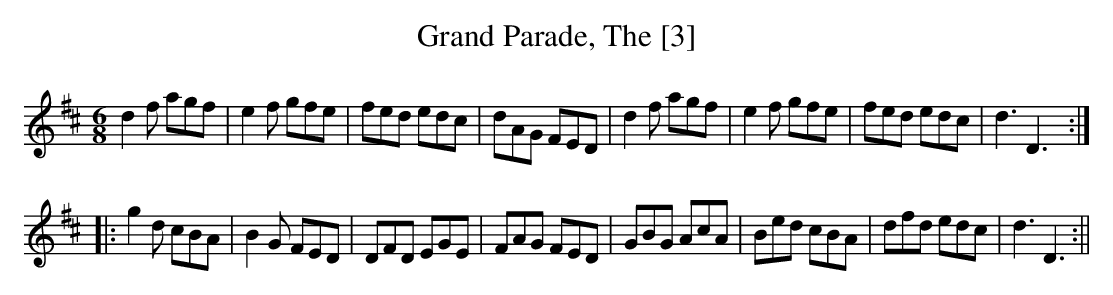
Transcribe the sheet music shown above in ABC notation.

X:1
T:Grand Parade, The [3]
M:6/8
L:1/8
K:D
d2 f agf|e2f gfe|fed edc|dAG FED|d2f agf|e2f gfe|fed edc|d3 D3:|
|:g2d cBA|B2G FED|DFD EGE|FAG FED|GBG AcA|Bed cBA|dfd edc|d3 D3:||
